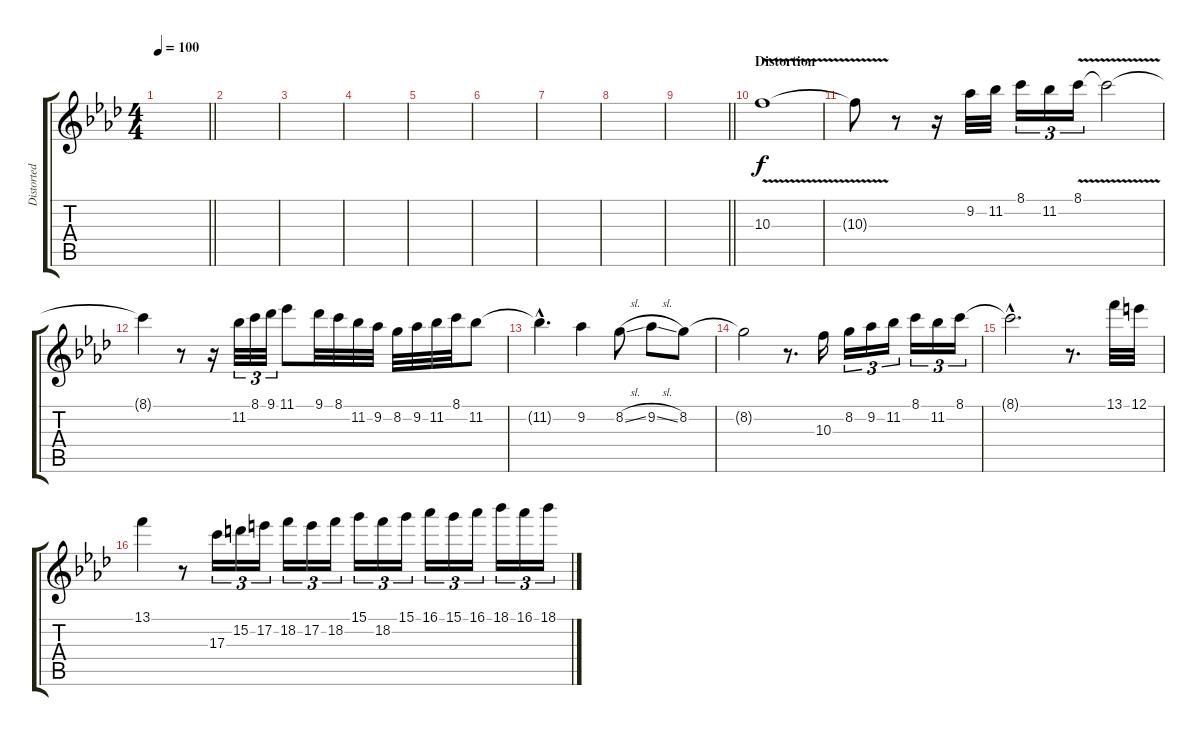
\track ("Distorted Solo" "Distorted ") {instrument overdrivenguitar}
\staff {score tabs}
\tuning (E4 B3 G3 D3 A2 E2) {hide}
\ts (4 4)
\tempo 100
\clef g2
\barLineRight lightlight
\ks ab
|
|
|
|
|
|
|
|
\barLineRight lightlight
|
\section ("" "Distortion")
10.3{v}.1 |
10.3{t}.8 r.8 r.16 9.2.32 11.2.32 8.1.16{tu (3 2)} 11.2.16{tu (3 2)} 8.1{v}.16{tu (3 2)} 8.1{t}.2 |
8.1{t}.4 r.8 r.16 11.2.32{tu (3 2)} 8.1.32{tu (3 2)} 9.1.32{tu (3 2)} 11.1.8 9.1.32 8.1.32 11.2.32 9.2.32 8.2.32 9.2.32 11.2.32 8.1.32 11.2.8 |
11.2{hac t}.4{d} 9.2.4 8.2{sl}.8 9.2{sl}.8 8.2.8 |
8.2{t}.2 r.8{d} 10.3.16 8.2.16{tu (3 2)} 9.2.16{tu (3 2)} 11.2.16{tu (3 2)} 8.1.16{tu (3 2)} 11.2.16{tu (3 2)} 8.1.16{tu (3 2)} |
8.1{hac t}.2{d} r.8{d} 13.1.32 12.1.32 |
13.1.4 r.8 17.3.16{tu (3 2)} 15.2.16{tu (3 2)} 17.2.16{tu (3 2)} 18.2.16{tu (3 2)} 17.2.16{tu (3 2)} 18.2.16{tu (3 2)} 15.1.16{tu (3 2)} 18.2.16{tu (3 2)} 15.1.16{tu (3 2)} 16.1.16{tu (3 2)} 15.1.16{tu (3 2)} 16.1.16{tu (3 2)} 18.1.16{tu (3 2)} 16.1.16{tu (3 2)} 18.1.16{tu (3 2)}
